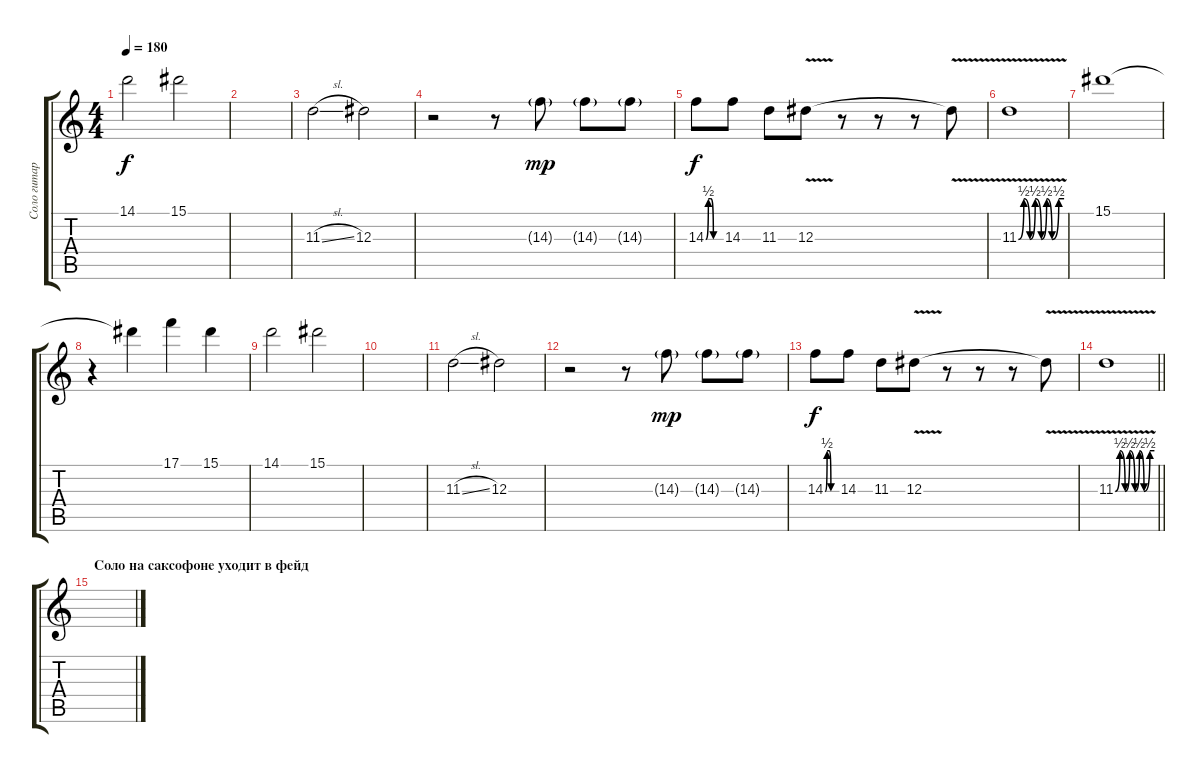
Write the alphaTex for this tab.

\track ("Соло гитара тип" "Соло гитар") {instrument distortionguitar}
\staff {score tabs}
\tuning (C4 G3 Eb3 Bb2 F2 C2) {hide}
\ts (4 4)
\tempo 180
\clef g2
\ks c
14.1.2{dy f} 15.1.2 |
|
11.3{sl}.2 12.3.2 |
r.2 r.8 14.3{g}.8{dy mp} 14.3{g}.8 14.3{g}.8 |
14.3{be (custom 0 0 10 2 20 2 30 0 60 0)}.8{dy f} 14.3.8 11.3.8 12.3{v}.8 r.8 r.8 r.8 12.3{t}.8 |
11.3{be (custom 0 0 7 2 15 0 22 2 30 0 37 2 44 0 53 2 60 2) v}.1 |
15.1.1 |
r.4 15.1{t}.4 17.1.4 15.1.4 |
14.1.2 15.1.2 |
|
11.3{sl}.2 12.3.2 |
r.2 r.8 14.3{g}.8{dy mp} 14.3{g}.8 14.3{g}.8 |
14.3{be (custom 0 0 10 2 20 2 30 0 60 0)}.8{dy f} 14.3.8 11.3.8 12.3{v}.8 r.8 r.8 r.8 12.3{t}.8 |
\barLineRight lightlight
11.3{be (custom 0 0 7 2 15 0 22 2 30 0 37 2 44 0 53 2 60 2) v}.1 |
\section ("" "Соло на саксофоне уходит в фейд")
